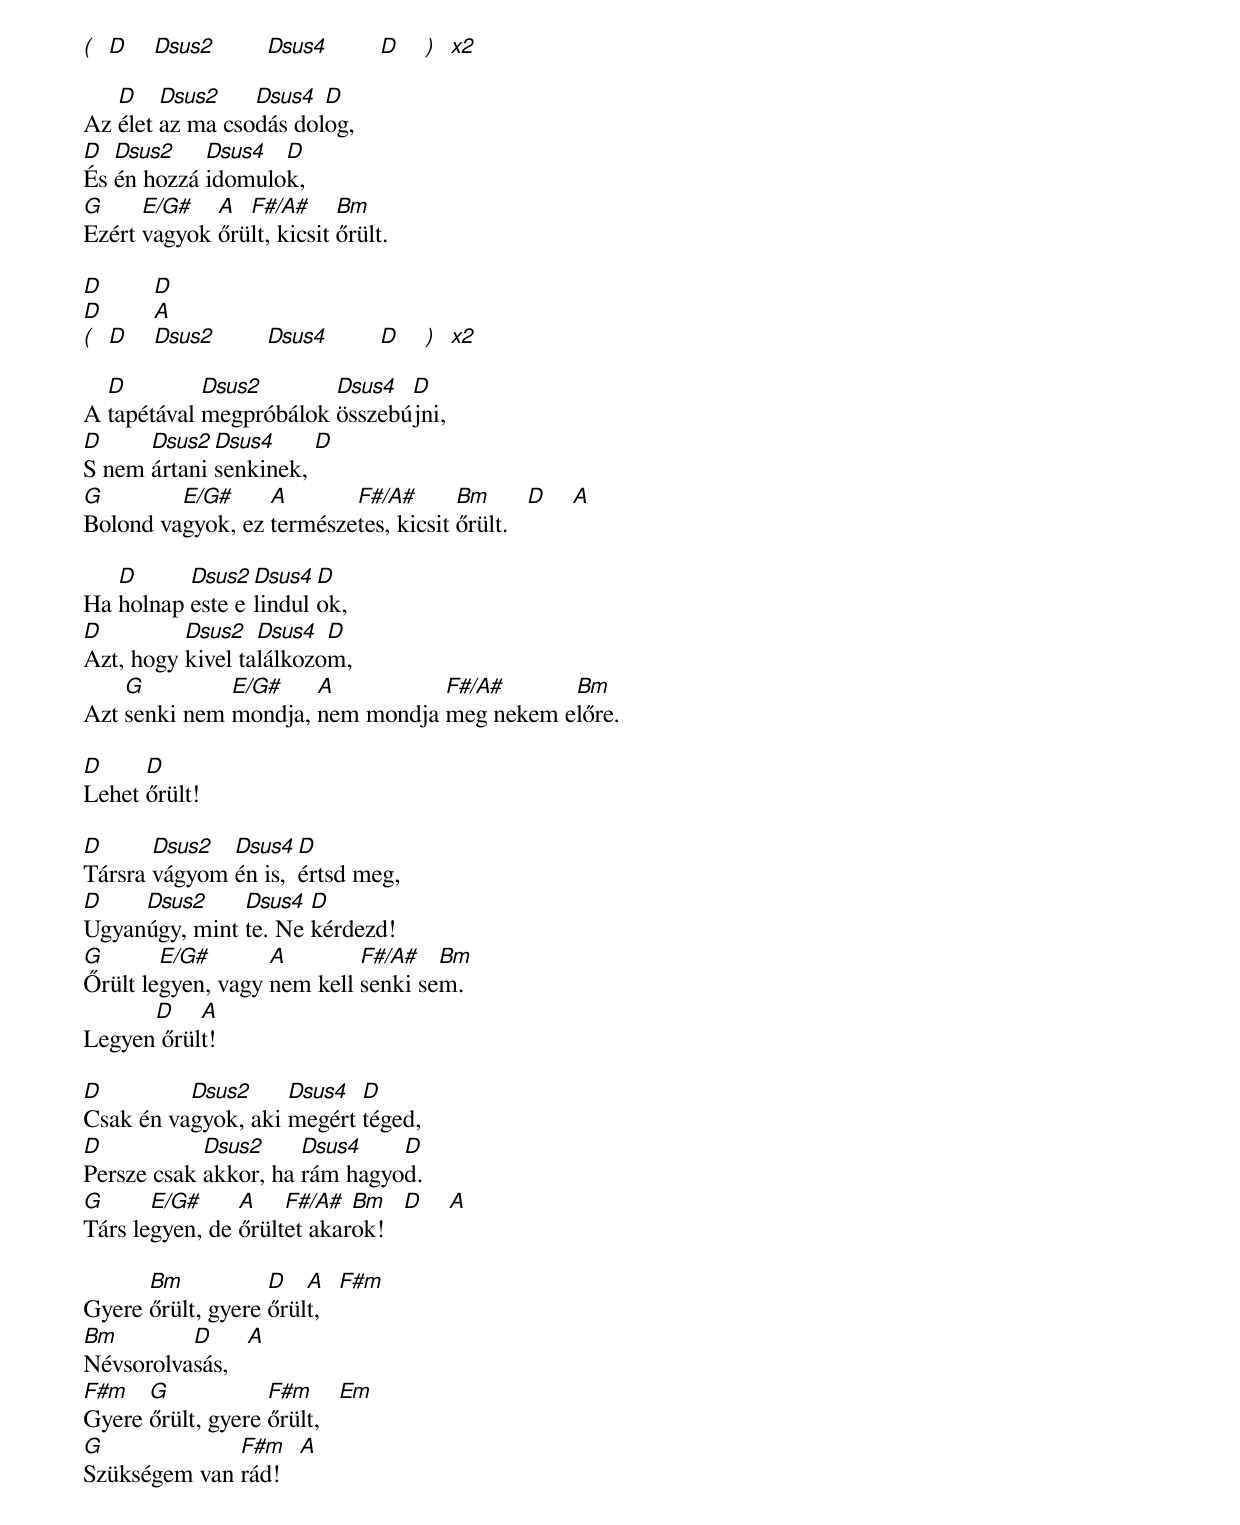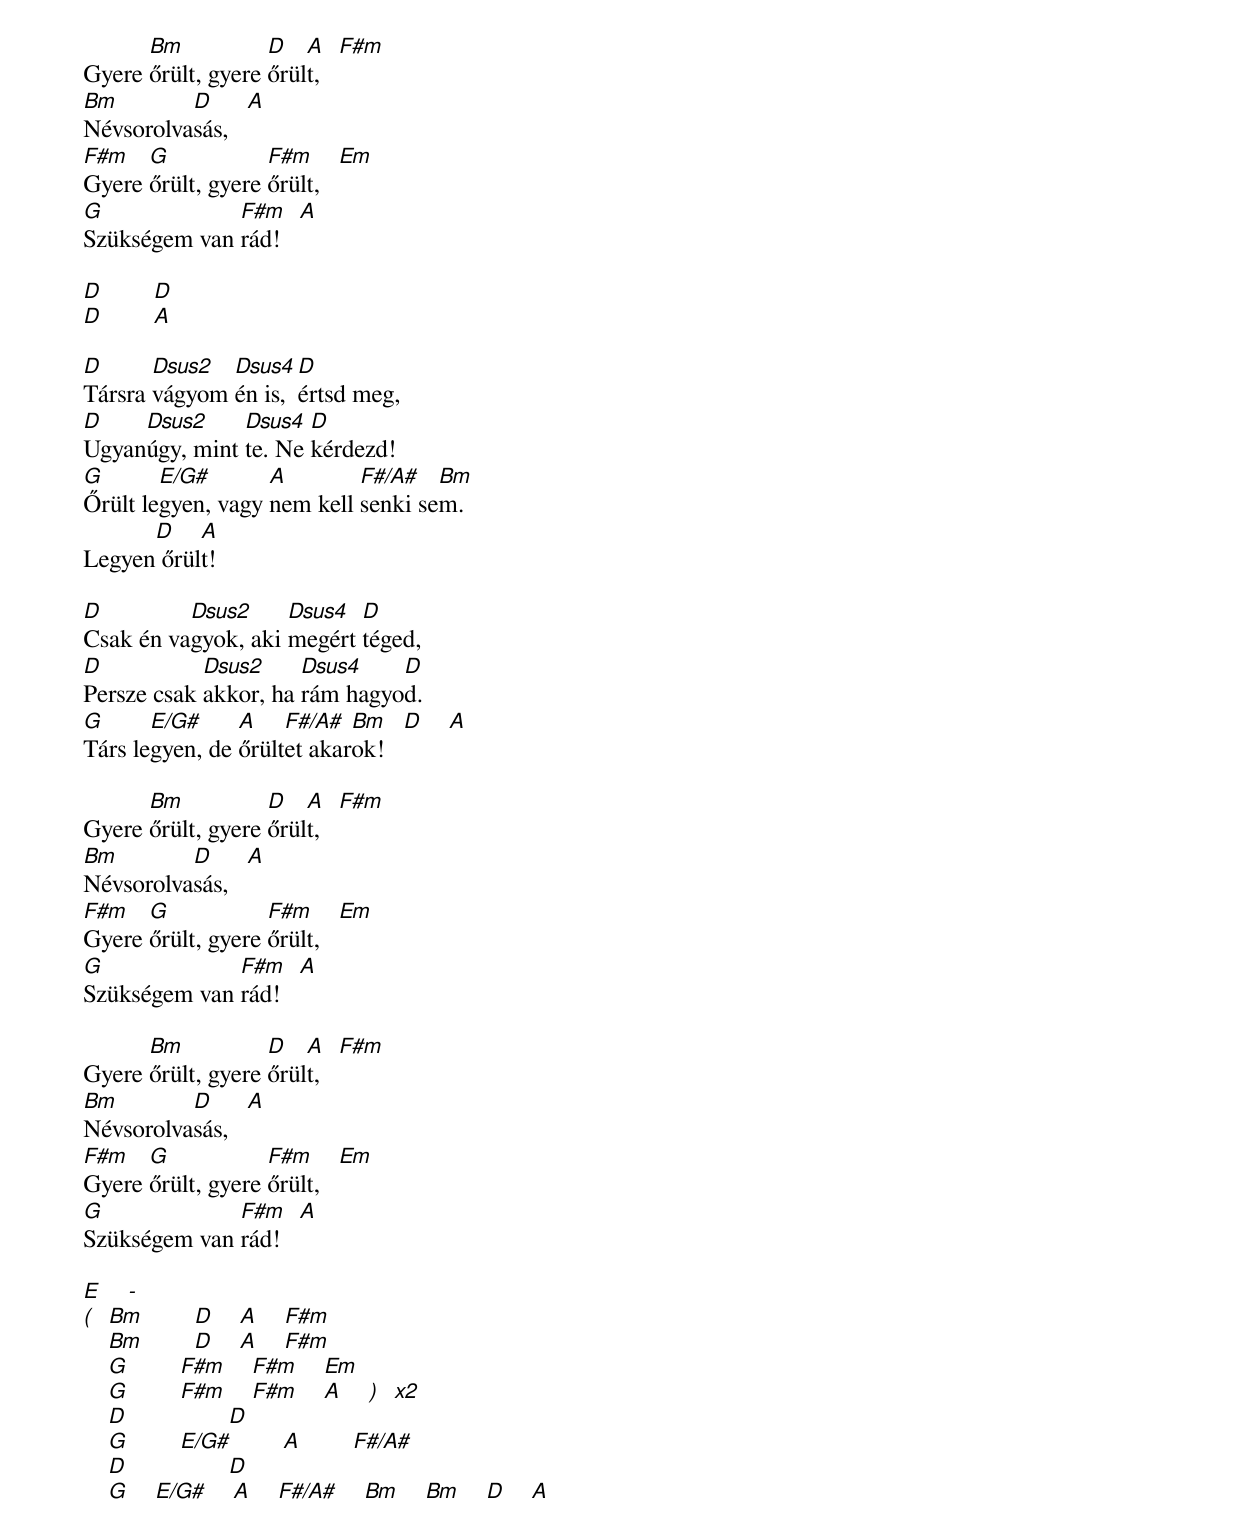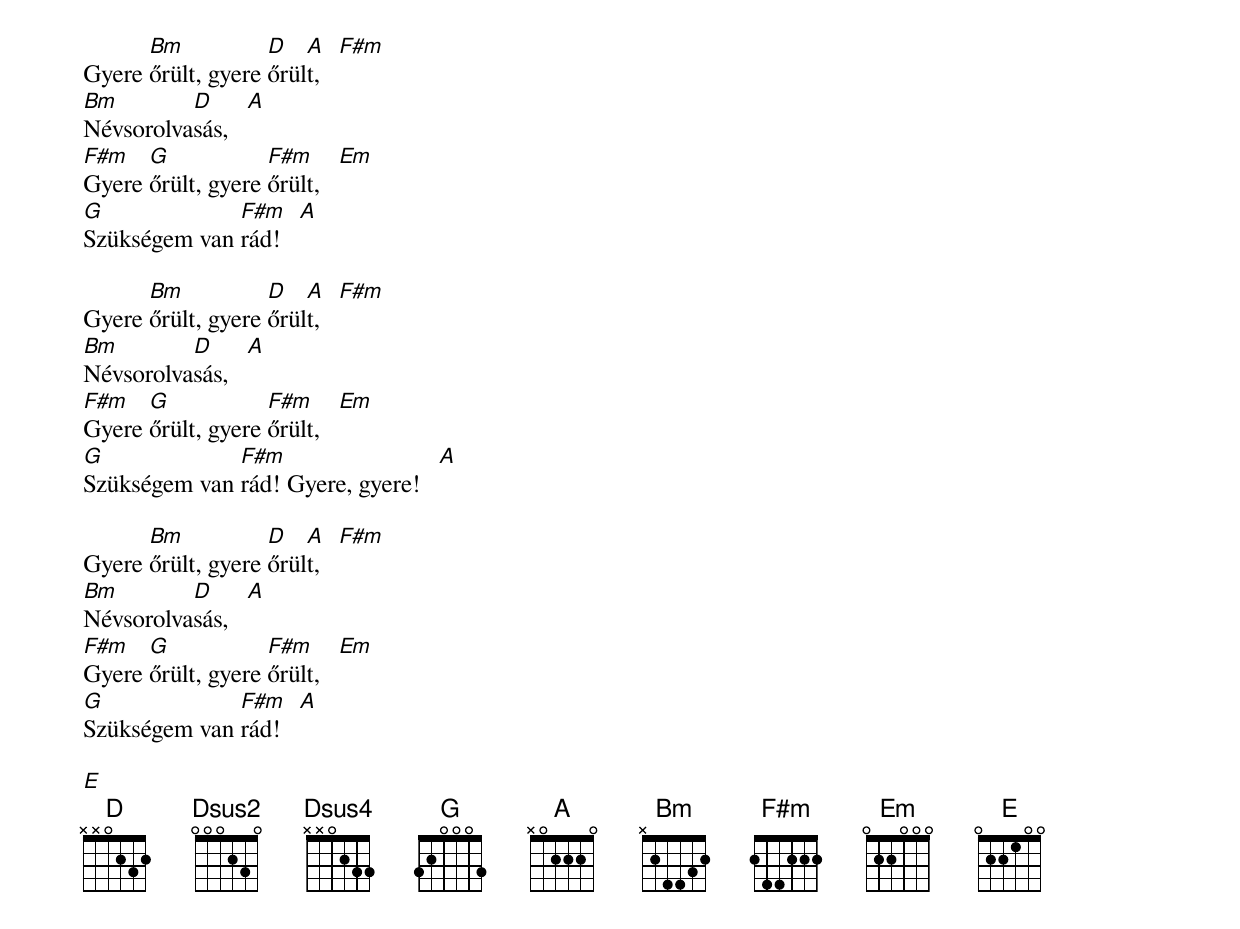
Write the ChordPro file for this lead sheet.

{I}
[(]  [D]    [Dsus2]        [Dsus4]        [D]    [)]  [x2]

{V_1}
Az [D]élet [Dsus2]az ma cso[Dsus4]dás dol[D]og,
[D]És [Dsus2]én hozzá [Dsus4]idomulo[D]k,
[G]Ezért [E/G#]vagyok [A]őrü[F#/A#]lt, kicsit [Bm]őrült.

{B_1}
[D]        [D]
[D]        [A]
[(]  [D]    [Dsus2]        [Dsus4]        [D]    [)]  [x2]

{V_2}
A [D]tapétával [Dsus2]megpróbálok [Dsus4]összebú[D]jni,
[D]S nem [Dsus2]ártani [Dsus4]senkinek, [D]
[G]Bolond va[E/G#]gyok, ez [A]természe[F#/A#]tes, kicsit [Bm]őrült.   [D]    [A]

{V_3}
Ha [D]holnap [Dsus2]este e[Dsus4]lindul[D]ok,
[D]Azt, hogy [Dsus2]kivel ta[Dsus4]lálkozo[D]m,
Azt [G]senki nem [E/G#]mondja, [A]nem mondja [F#/A#]meg nekem e[Bm]lőre.

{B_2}
[D]Lehet [D]őrült!

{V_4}
[D]Társra [Dsus2]vágyom [Dsus4]én is, [D]értsd meg,
[D]Ugyan[Dsus2]úgy, mint [Dsus4]te. Ne [D]kérdezd!
[G]Őrült le[E/G#]gyen, vagy [A]nem kell [F#/A#]senki se[Bm]m.
Legyen[D] őrül[A]t!

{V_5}
[D]Csak én va[Dsus2]gyok, aki [Dsus4]megért [D]téged,
[D]Persze csak [Dsus2]akkor, ha [Dsus4]rám hagyo[D]d.
[G]Társ le[E/G#]gyen, de [A]őrült[F#/A#]et akar[Bm]ok!   [D]    [A]

{C}
Gyere [Bm]őrült, gyere [D]őrül[A]t,   [F#m]
[Bm]Névsorolva[D]sás,   [A]
[F#m]Gyere [G]őrült, gyere [F#m]őrült,   [Em]
[G]Szükségem van [F#m]rád!   [A]

{C}
Gyere [Bm]őrült, gyere [D]őrül[A]t,   [F#m]
[Bm]Névsorolva[D]sás,   [A]
[F#m]Gyere [G]őrült, gyere [F#m]őrült,   [Em]
[G]Szükségem van [F#m]rád!   [A]

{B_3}
[D]        [D]
[D]        [A]

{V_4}
[D]Társra [Dsus2]vágyom [Dsus4]én is, [D]értsd meg,
[D]Ugyan[Dsus2]úgy, mint [Dsus4]te. Ne [D]kérdezd!
[G]Őrült le[E/G#]gyen, vagy [A]nem kell [F#/A#]senki se[Bm]m.
Legyen[D] őrül[A]t!

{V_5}
[D]Csak én va[Dsus2]gyok, aki [Dsus4]megért [D]téged,
[D]Persze csak [Dsus2]akkor, ha [Dsus4]rám hagyo[D]d.
[G]Társ le[E/G#]gyen, de [A]őrült[F#/A#]et akar[Bm]ok!   [D]    [A]

{C}
Gyere [Bm]őrült, gyere [D]őrül[A]t,   [F#m]
[Bm]Névsorolva[D]sás,   [A]
[F#m]Gyere [G]őrült, gyere [F#m]őrült,   [Em]
[G]Szükségem van [F#m]rád!   [A]

{C}
Gyere [Bm]őrült, gyere [D]őrül[A]t,   [F#m]
[Bm]Névsorolva[D]sás,   [A]
[F#m]Gyere [G]őrült, gyere [F#m]őrült,   [Em]
[G]Szükségem van [F#m]rád!   [A]

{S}
[E]    [-]
[(]  [Bm]        [D]    [A]    [F#m]
    [Bm]        [D]    [A]    [F#m]
    [G]        [F#m]    [F#m]    [Em]
    [G]        [F#m]    [F#m]    [A]    [)]  [x2]
    [D]                [D]
    [G]        [E/G#]        [A]        [F#/A#]
    [D]                [D]
    [G]    [E/G#]    [A]    [F#/A#]    [Bm]    [Bm]    [D]    [A]

{C}
Gyere [Bm]őrült, gyere [D]őrül[A]t,   [F#m]
[Bm]Névsorolva[D]sás,   [A]
[F#m]Gyere [G]őrült, gyere [F#m]őrült,   [Em]
[G]Szükségem van [F#m]rád!   [A]

{C}
Gyere [Bm]őrült, gyere [D]őrül[A]t,   [F#m]
[Bm]Névsorolva[D]sás,   [A]
[F#m]Gyere [G]őrült, gyere [F#m]őrült,   [Em]
[G]Szükségem van [F#m]rád! Gyere, gyere!   [A]

{C}
Gyere [Bm]őrült, gyere [D]őrül[A]t,   [F#m]
[Bm]Névsorolva[D]sás,   [A]
[F#m]Gyere [G]őrült, gyere [F#m]őrült,   [Em]
[G]Szükségem van [F#m]rád!   [A]

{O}
[E]
